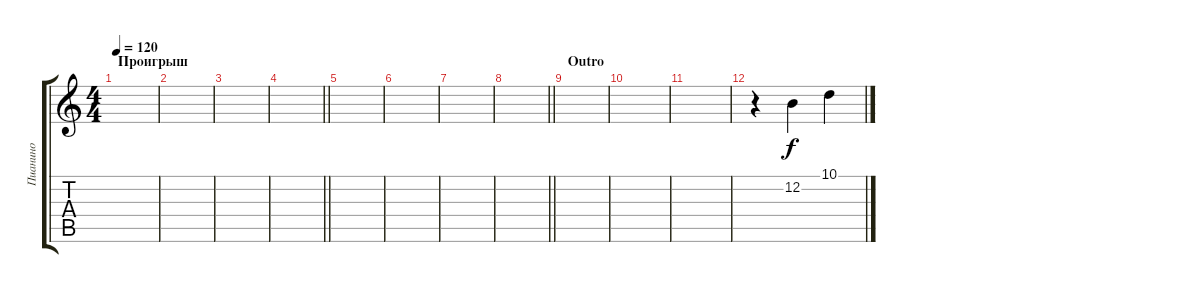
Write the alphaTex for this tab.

\track ("Пианино" "Пианино") {instrument acousticgrandpiano}
\staff {score tabs}
\tuning (E4 B3 G3 D3 A2 E2) {hide}
\ts (4 4)
\section ("" "Проигрыш")
\tempo 120
\clef g2
\ks c
|
|
|
\barLineRight lightlight
|
\section ("" "")
|
|
|
\barLineRight lightlight
|
\section ("" "Outro")
|
|
|
r.4 12.2.4 10.1.4
